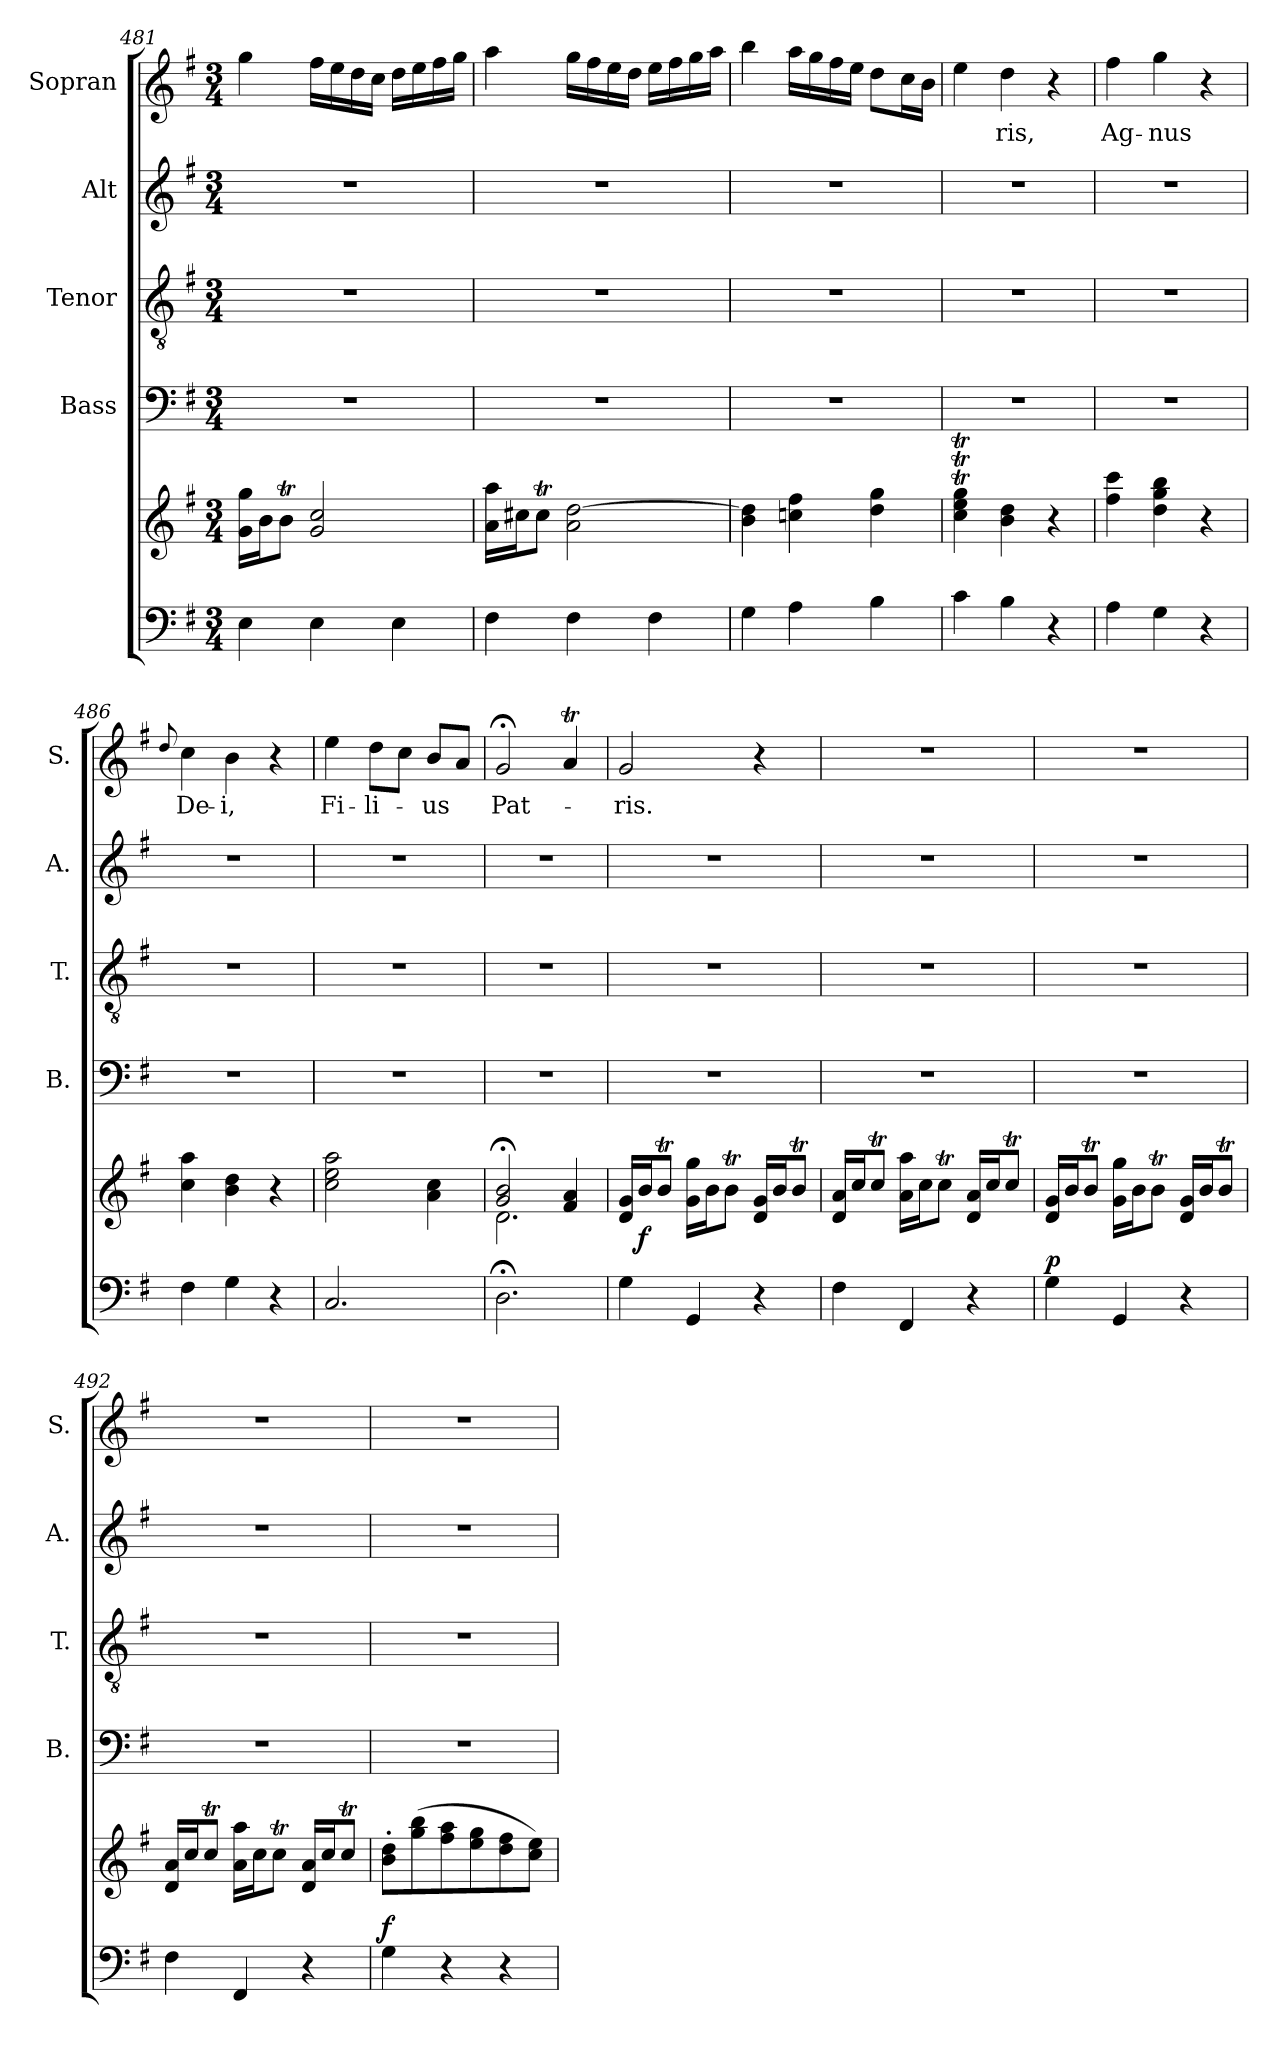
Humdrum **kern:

**kern	**kern	**dynam	**kern	**kern	**kern	**kern	**text
*part5	*part5	*part5	*part4	*part3	*part2	*part1	*part1
*staff6	*staff5	*staff5/6	*staff4	*staff3	*staff2	*staff1	*staff1
*	*	*	*I"Bass	*I"Tenor	*I"Alt	*I"Sopran	*
*	*	*	*I'B.	*I'T.	*I'A.	*I'S.	*
*clefF4	*clefG2	*	*clefF4	*clefGv2	*clefG2	*clefG2	*
*k[f#]	*k[f#]	*	*k[f#]	*k[f#]	*k[f#]	*k[f#]	*
*G:	*G:	*	*G:	*G:	*G:	*G:	*
*M3/4	*M3/4	*	*M3/4	*M3/4	*M3/4	*M3/4	*
=481	=481	=481	=481	=481	=481	=481	=481
4E\	16g\ 16gg\LL	.	2.r	2.r	2.r	4gg\	.
.	16b\J	.	.	.	.	.	.
.	8bt\J	.	.	.	.	.	.
4E\	2g/ 2cc/	.	.	.	.	16ff#\LL	.
.	.	.	.	.	.	16ee\	.
.	.	.	.	.	.	16dd\	.
.	.	.	.	.	.	16cc\JJ	.
4E\	.	.	.	.	.	16dd\LL	.
.	.	.	.	.	.	16ee\	.
.	.	.	.	.	.	16ff#\	.
.	.	.	.	.	.	16gg\JJ	.
=482	=482	=482	=482	=482	=482	=482	=482
4F#\	16a\ 16aa\LL	.	2.r	2.r	2.r	4aa\	.
.	16cc#X\J	.	.	.	.	.	.
.	8cc#t\J	.	.	.	.	.	.
4F#\	2a\ [2dd\	.	.	.	.	16gg\LL	.
.	.	.	.	.	.	16ff#\	.
.	.	.	.	.	.	16ee\	.
.	.	.	.	.	.	16dd\JJ	.
4F#\	.	.	.	.	.	16ee\LL	.
.	.	.	.	.	.	16ff#\	.
.	.	.	.	.	.	16gg\	.
.	.	.	.	.	.	16aa\JJ	.
!!LO:LB:g=z
=483	=483	=483	=483	=483	=483	=483	=483
4G\	4b\ 4dd\]	.	2.r	2.r	2.r	4bb\	.
4A\	4ccn\ 4ff#\	.	.	.	.	16aa\LL	.
.	.	.	.	.	.	16gg\	.
.	.	.	.	.	.	16ff#\	.
.	.	.	.	.	.	16ee\JJ	.
4B\	4dd\ 4gg\	.	.	.	.	8dd\L	.
.	.	.	.	.	.	16cc\L	.
.	.	.	.	.	.	16b\JJ	.
=484	=484	=484	=484	=484	=484	=484	=484
4c\	4cc\T 4ee\T 4gg\T	.	2.r	2.r	2.r	4ee\	.
!	!	!	!	!	!	!	!LO:LY:b
4B\	4b\ 4dd\	.	.	.	.	4dd\	-ris,
4r	4r	.	.	.	.	4r	.
=485	=485	=485	=485	=485	=485	=485	=485
!	!	!	!	!	!	!	!LO:LY:b
4A\	4ff#\ 4ccc\	.	2.r	2.r	2.r	4ff#\	Ag-
!	!	!	!	!	!	!	!LO:LY:b
4G\	4dd\ 4gg\ 4bb\	.	.	.	.	4gg\	-nus
4r	4r	.	.	.	.	4r	.
=486	=486	=486	=486	=486	=486	=486	=486
.	.	.	.	.	.	8qqdd/	.
!	!	!	!	!	!	!	!LO:LY:b
4F#\	4cc\ 4aa\	.	2.r	2.r	2.r	4cc\	De-
!	!	!	!	!	!	!	!LO:LY:b
4G\	4b\ 4dd\	.	.	.	.	4b\	-i,
4r	4r	.	.	.	.	4r	.
=487	=487	=487	=487	=487	=487	=487	=487
!	!	!	!	!	!	!	!LO:LY:b
2.C/	2cc\ 2ee\ 2aa\	.	2.r	2.r	2.r	4ee\	Fi-
!	!	!	!	!	!	!	!LO:LY:b
.	.	.	.	.	.	8dd\L	-li-
.	.	.	.	.	.	8cc\J	.
!	!	!	!	!	!	!	!LO:LY:b
.	4a\ 4cc\	.	.	.	.	8b/L	-us
.	.	.	.	.	.	8a/J	.
=488	=488	=488	=488	=488	=488	=488	=488
*	*^	*	*	*	*	*	*
!	!	!	!	!	!	!	!	!LO:LY:b
2.D;<\	2g/;< 2b/;<	2.d\	.	2.r	2.r	2.r	2g;</	Pat-
.	4f#/ 4a/	.	.	.	.	.	4aT/	.
*	*v	*v	*	*	*	*	*	*
=489	=489	=489	=489	=489	=489	=489	=489
!	!	!	!	!	!	!	!LO:LY:b
4G\	16d/ 16g/LL	.	2.r	2.r	2.r	2g/	-ris.
!	!	!LO:DY:b	!	!	!	!	!
.	16b/J	f	.	.	.	.	.
.	8bt/J	.	.	.	.	.	.
4GG/	16g\ 16gg\LL	.	.	.	.	.	.
.	16b\J	.	.	.	.	.	.
.	8bt\J	.	.	.	.	.	.
4r	16d/ 16g/LL	.	.	.	.	4r	.
.	16b/J	.	.	.	.	.	.
.	8bt/J	.	.	.	.	.	.
!!LO:PB:g=z
=490	=490	=490	=490	=490	=490	=490	=490
4F#\	16d/ 16a/LL	.	2.r	2.r	2.r	2.r	.
.	16cc/J	.	.	.	.	.	.
.	8ccT/J	.	.	.	.	.	.
4FF#/	16a\ 16aa\LL	.	.	.	.	.	.
.	16cc\J	.	.	.	.	.	.
.	8ccT\J	.	.	.	.	.	.
4r	16d/ 16a/LL	.	.	.	.	.	.
.	16cc/J	.	.	.	.	.	.
.	8ccT/J	.	.	.	.	.	.
=491	=491	=491	=491	=491	=491	=491	=491
!	!	!LO:DY:a=2	!	!	!	!	!
4G\	16d/ 16g/LL	p	2.r	2.r	2.r	2.r	.
.	16b/J	.	.	.	.	.	.
.	8bt/J	.	.	.	.	.	.
4GG/	16g\ 16gg\LL	.	.	.	.	.	.
.	16b\J	.	.	.	.	.	.
.	8bt\J	.	.	.	.	.	.
4r	16d/ 16g/LL	.	.	.	.	.	.
.	16b/J	.	.	.	.	.	.
.	8bt/J	.	.	.	.	.	.
=492	=492	=492	=492	=492	=492	=492	=492
4F#\	16d/ 16a/LL	.	2.r	2.r	2.r	2.r	.
.	16cc/J	.	.	.	.	.	.
.	8ccT/J	.	.	.	.	.	.
4FF#/	16a\ 16aa\LL	.	.	.	.	.	.
.	16cc\J	.	.	.	.	.	.
.	8ccT\J	.	.	.	.	.	.
4r	16d/ 16a/LL	.	.	.	.	.	.
.	16cc/J	.	.	.	.	.	.
.	8ccT/J	.	.	.	.	.	.
=493	=493	=493	=493	=493	=493	=493	=493
!	!	!LO:DY:a=2	!	!	!	!	!
4G\	8b\'> 8dd\'>L	f	2.r	2.r	2.r	2.r	.
.	(>8gg\ 8bb\	.	.	.	.	.	.
4r	8ff#\ 8aa\	.	.	.	.	.	.
.	8ee\ 8gg\	.	.	.	.	.	.
4r	8dd\ 8ff#\	.	.	.	.	.	.
.	8cc\ 8ee\J)	.	.	.	.	.	.
=	=	=	=	=	=	=	=
*-	*-	*-	*-	*-	*-	*-	*-
